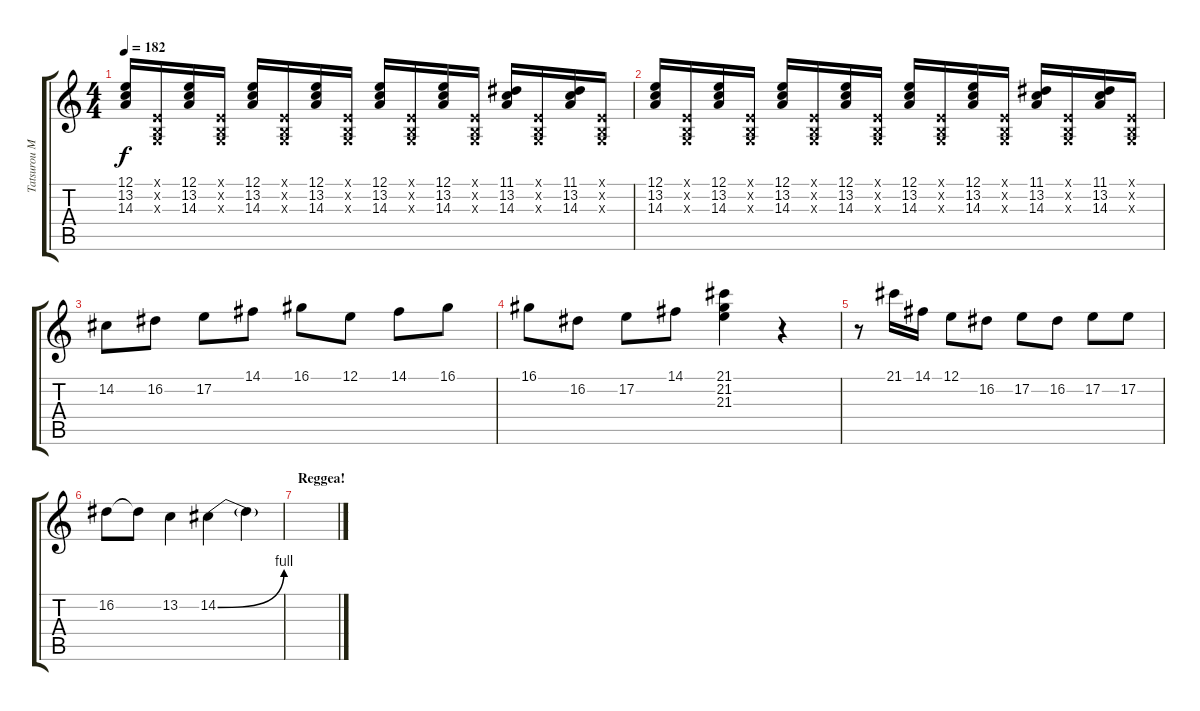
\track ("Tatsurou Mundharmonika" "Tatsurou M") {instrument harmonica}
\staff {score tabs}
\tuning (E4 B3 G3 D3 A2 E2) {hide}
\ts (4 4)
\tempo 182
\clef g2
\ks c
(12.1 13.2 14.3).16{dy f} (0.1{x} 0.2{x} 0.3{x}).16 (12.1 13.2 14.3).16 (0.1{x} 0.2{x} 0.3{x}).16 (12.1 13.2 14.3).16 (0.1{x} 0.2{x} 0.3{x}).16 (12.1 13.2 14.3).16 (0.1{x} 0.2{x} 0.3{x}).16 (12.1 13.2 14.3).16 (0.1{x} 0.2{x} 0.3{x}).16 (12.1 13.2 14.3).16 (0.1{x} 0.2{x} 0.3{x}).16 (11.1 13.2 14.3).16 (0.1{x} 0.2{x} 0.3{x}).16 (11.1 13.2 14.3).16 (0.1{x} 0.2{x} 0.3{x}).16 |
(12.1 13.2 14.3).16 (0.1{x} 0.2{x} 0.3{x}).16 (12.1 13.2 14.3).16 (0.1{x} 0.2{x} 0.3{x}).16 (12.1 13.2 14.3).16 (0.1{x} 0.2{x} 0.3{x}).16 (12.1 13.2 14.3).16 (0.1{x} 0.2{x} 0.3{x}).16 (12.1 13.2 14.3).16 (0.1{x} 0.2{x} 0.3{x}).16 (12.1 13.2 14.3).16 (0.1{x} 0.2{x} 0.3{x}).16 (11.1 13.2 14.3).16 (0.1{x} 0.2{x} 0.3{x}).16 (11.1 13.2 14.3).16 (0.1{x} 0.2{x} 0.3{x}).16 |
14.2.8 16.2.8 17.2.8 14.1.8 16.1.8 12.1.8 14.1.8 16.1.8 |
16.1.8 16.2.8 17.2.8 14.1.8 (21.1 21.2 21.3).4 r.4 |
r.8 21.1.16 14.1.16 12.1.8 16.2.8 17.2.8 16.2.8 17.2.8 17.2.8 |
16.2.8 16.2{t}.8 13.2.4 14.2{be (bend 0 0 60 4)}.4 14.2{t}.4 |
\section ("" "Reggea!")
